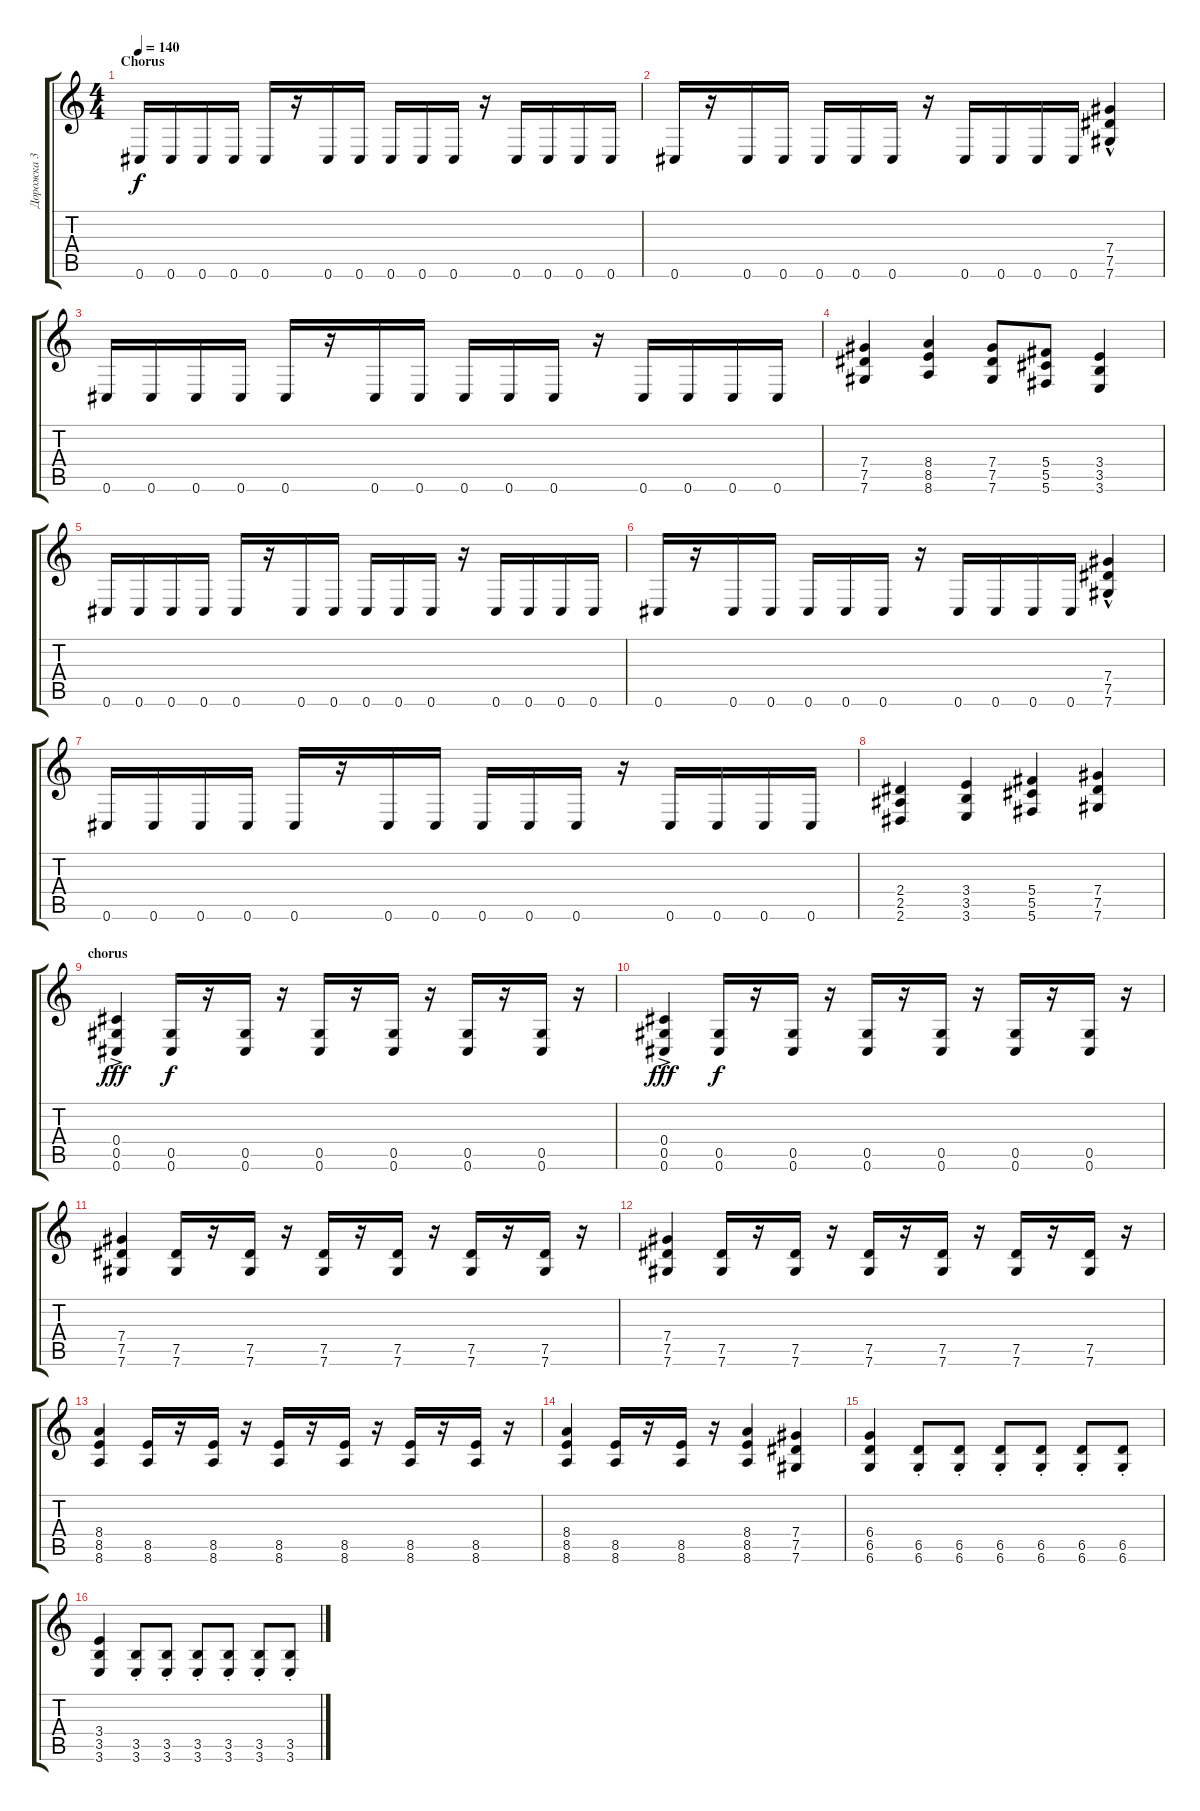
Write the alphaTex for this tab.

\track ("Дорожка 3" "Дорожка 3") {instrument distortionguitar}
\staff {score tabs}
\tuning (Eb4 Bb3 Gb3 Db3 Ab2 Db2) {hide}
\ts (4 4)
\section ("" "Chorus")
\tempo 140
\clef g2
\ks c
0.6.16{dy f} 0.6.16 0.6.16 0.6.16 0.6.16 r.16 0.6.16 0.6.16 0.6.16 0.6.16 0.6.16 r.16 0.6.16 0.6.16 0.6.16 0.6.16 |
0.6.16 r.16 0.6.16 0.6.16 0.6.16 0.6.16 0.6.16 r.16 0.6.16 0.6.16 0.6.16 0.6.16 (7.4{hac} 7.5 7.6).4 |
0.6.16 0.6.16 0.6.16 0.6.16 0.6.16 r.16 0.6.16 0.6.16 0.6.16 0.6.16 0.6.16 r.16 0.6.16 0.6.16 0.6.16 0.6.16 |
(7.4 7.5 7.6).4 (8.4 8.5 8.6).4 (7.4 7.5 7.6).8 (5.4 5.5 5.6).8 (3.4 3.5 3.6).4 |
0.6.16 0.6.16 0.6.16 0.6.16 0.6.16 r.16 0.6.16 0.6.16 0.6.16 0.6.16 0.6.16 r.16 0.6.16 0.6.16 0.6.16 0.6.16 |
0.6.16 r.16 0.6.16 0.6.16 0.6.16 0.6.16 0.6.16 r.16 0.6.16 0.6.16 0.6.16 0.6.16 (7.4{hac} 7.5 7.6).4 |
0.6.16 0.6.16 0.6.16 0.6.16 0.6.16 r.16 0.6.16 0.6.16 0.6.16 0.6.16 0.6.16 r.16 0.6.16 0.6.16 0.6.16 0.6.16 |
(2.4 2.5 2.6).4 (3.4 3.5 3.6).4 (5.4 5.5 5.6).4 (7.4 7.5 7.6).4 |
\section ("" "chorus")
(0.4{ac} 0.5 0.6).4{dy fff} (0.5 0.6).16{dy f} r.16 (0.5 0.6).16 r.16 (0.5 0.6).16 r.16 (0.5 0.6).16 r.16 (0.5 0.6).16 r.16 (0.5 0.6).16 r.16 |
(0.4{ac} 0.5 0.6).4{dy fff} (0.5 0.6).16{dy f} r.16 (0.5 0.6).16 r.16 (0.5 0.6).16 r.16 (0.5 0.6).16 r.16 (0.5 0.6).16 r.16 (0.5 0.6).16 r.16 |
(7.4 7.5 7.6).4 (7.5 7.6).16 r.16 (7.5 7.6).16 r.16 (7.5 7.6).16 r.16 (7.5 7.6).16 r.16 (7.5 7.6).16 r.16 (7.5 7.6).16 r.16 |
(7.4 7.5 7.6).4 (7.5 7.6).16 r.16 (7.5 7.6).16 r.16 (7.5 7.6).16 r.16 (7.5 7.6).16 r.16 (7.5 7.6).16 r.16 (7.5 7.6).16 r.16 |
(8.4 8.5 8.6).4 (8.5 8.6).16 r.16 (8.5 8.6).16 r.16 (8.5 8.6).16 r.16 (8.5 8.6).16 r.16 (8.5 8.6).16 r.16 (8.5 8.6).16 r.16 |
(8.4 8.5 8.6).4 (8.5 8.6).16 r.16 (8.5 8.6).16 r.16 (8.4 8.5 8.6).4 (7.4 7.5 7.6).4 |
(6.4 6.5 6.6).4 (6.5{st} 6.6{st}).8 (6.5{st} 6.6{st}).8 (6.5{st} 6.6{st}).8 (6.5{st} 6.6{st}).8 (6.5{st} 6.6{st}).8 (6.5{st} 6.6{st}).8 |
(3.4 3.5 3.6).4 (3.5{st} 3.6{st}).8 (3.5{st} 3.6{st}).8 (3.5{st} 3.6{st}).8 (3.5{st} 3.6{st}).8 (3.5{st} 3.6{st}).8 (3.5{st} 3.6{st}).8
